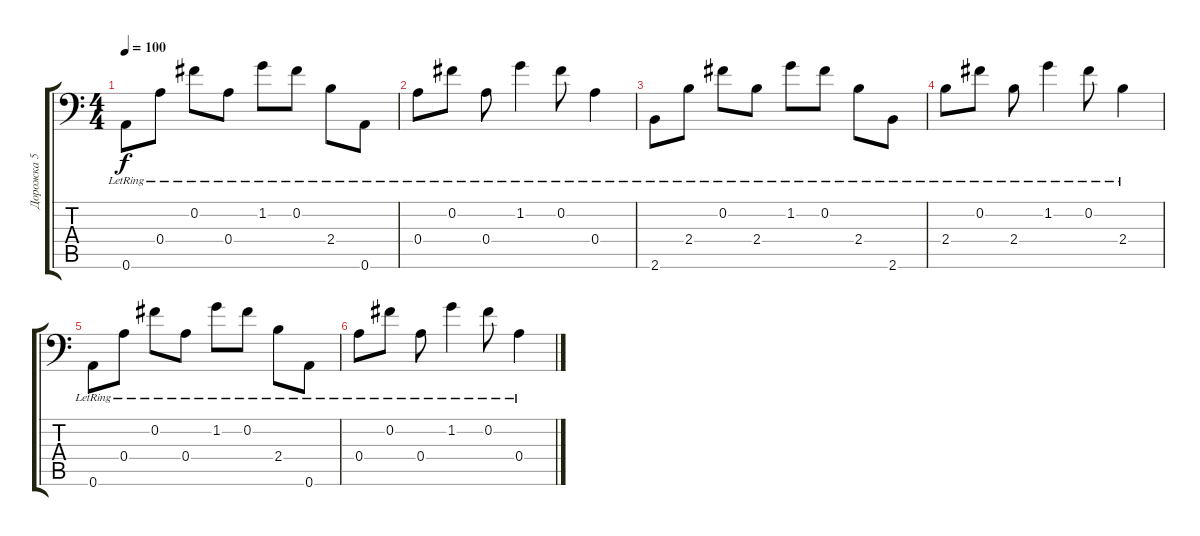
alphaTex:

\track ("Дорожка 5" "Дорожка 5") {instrument electricguitarclean}
\staff {score tabs}
\tuning (B3 Gb3 D3 A2 E2 A1) {hide}
\ts (4 4)
\tempo 100
\clef f4
\ks c
0.6{lr}.8{dy f} 0.4{lr}.8 0.2{lr}.8 0.4{lr}.8 1.2{lr}.8 0.2{lr}.8 2.4{lr}.8 0.6{lr}.8 |
0.4{lr}.8 0.2{lr}.8 0.4{lr}.8 1.2{lr}.4 0.2{lr}.8 0.4{lr}.4 |
2.6{lr}.8 2.4{lr}.8 0.2{lr}.8 2.4{lr}.8 1.2{lr}.8 0.2{lr}.8 2.4{lr}.8 2.6{lr}.8 |
2.4{lr}.8 0.2{lr}.8 2.4{lr}.8 1.2{lr}.4 0.2{lr}.8 2.4{lr}.4 |
0.6{lr}.8 0.4{lr}.8 0.2{lr}.8 0.4{lr}.8 1.2{lr}.8 0.2{lr}.8 2.4{lr}.8 0.6{lr}.8 |
0.4{lr}.8 0.2{lr}.8 0.4{lr}.8 1.2{lr}.4 0.2{lr}.8 0.4{lr}.4
